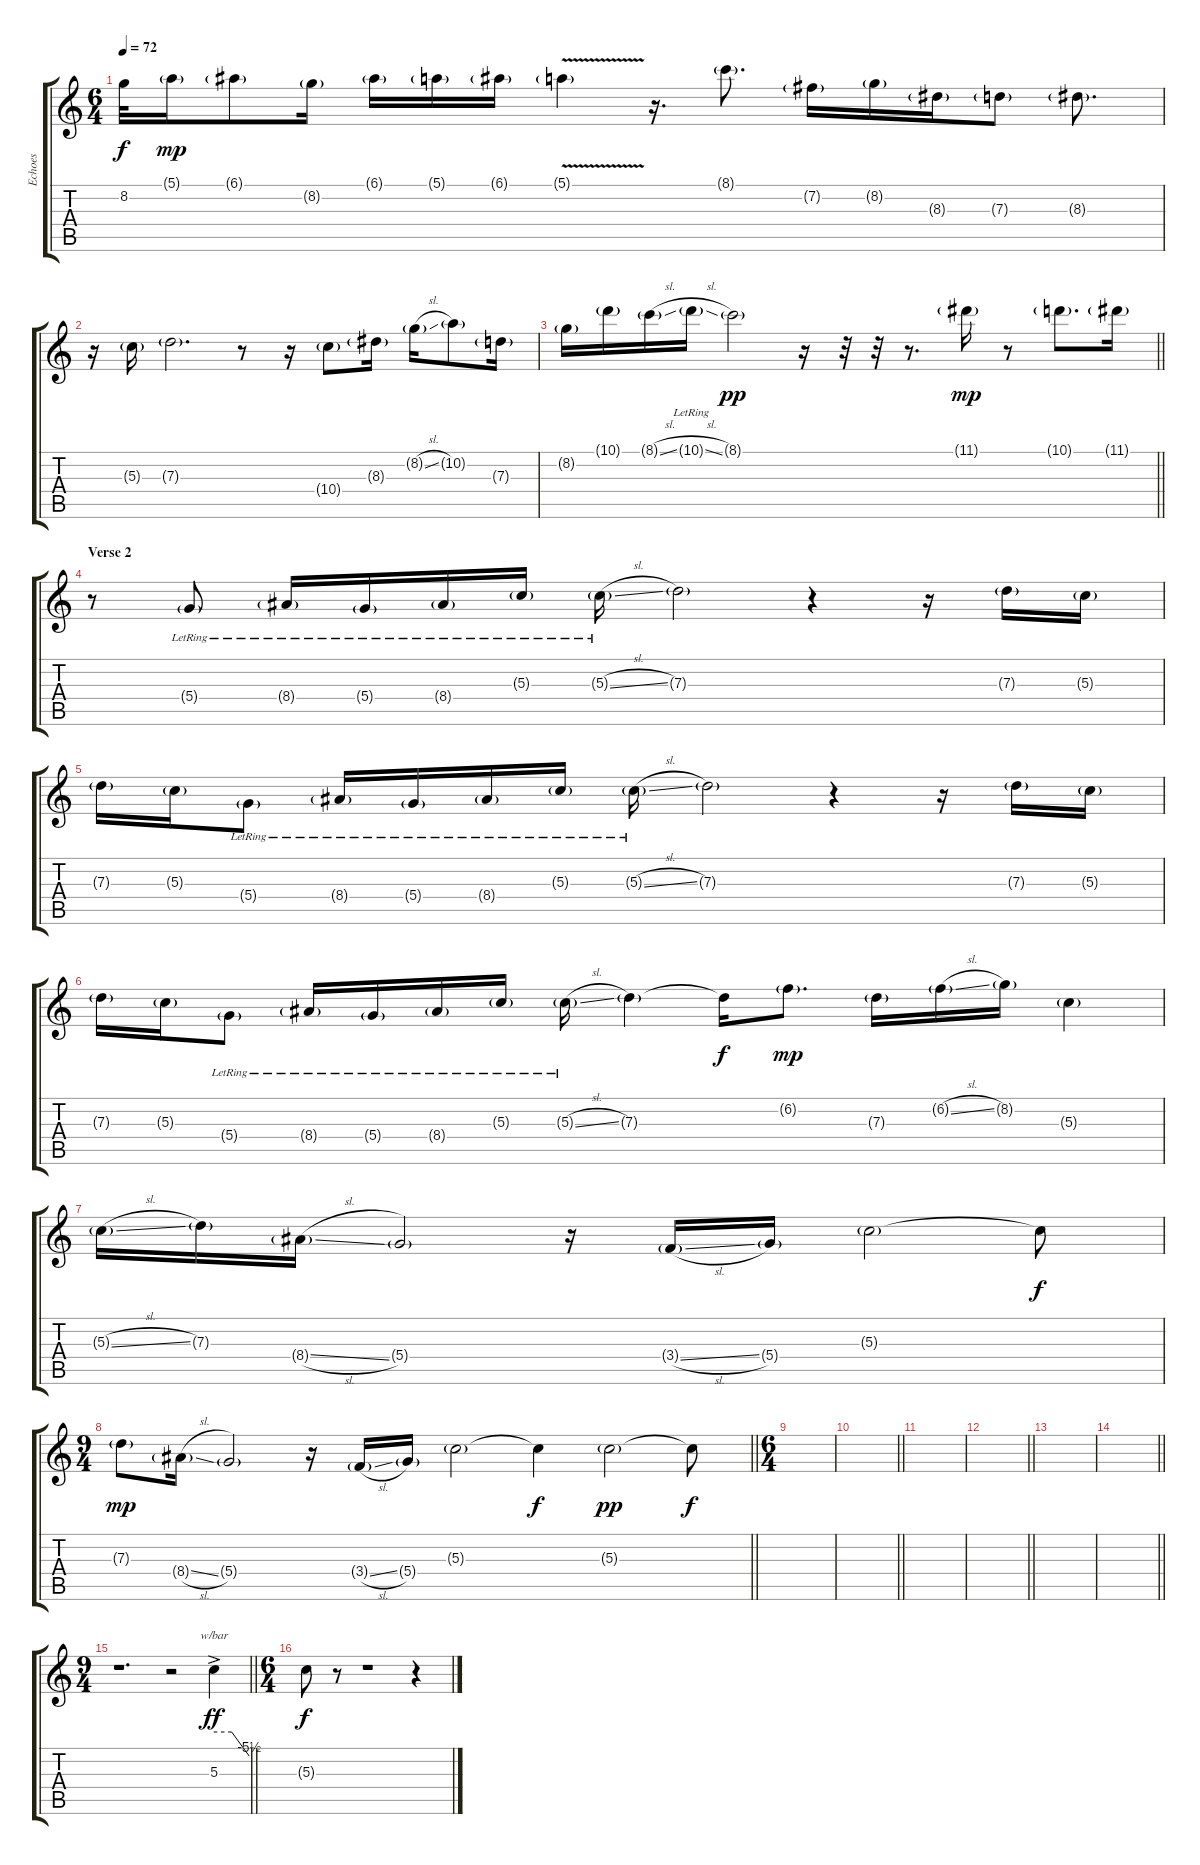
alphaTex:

\track ("Echoes" "Echoes") {instrument electricguitarjazz}
\staff {score tabs}
\tuning (E4 B3 G3 D3 A2 E2) {hide}
\ts (6 4)
\tempo 72
\clef g2
\ks c
8.2{t}.32{dy f} 5.1{g}.16{dy mp} 6.1{g}.8 8.2{g}.16 6.1{g}.16 5.1{g}.16 6.1{g}.16 5.1{v g}.4 r.16{d} 8.1{g}.8{d} 7.2{g}.16 8.2{g}.16 8.3{g}.16 7.3{g}.8 8.3{g}.8{d} |
r.16 5.3{g}.16 7.3{g}.2{d} r.8 r.16 10.4{g}.8 8.3{g}.16 8.2{sl g}.16 10.2{g}.8 7.3{g}.16 |
\barLineRight lightlight
8.2{g}.16 10.1{g}.16 8.1{sl g}.16 10.1{sl g lr}.16 8.1{g}.2{dy pp} r.16 r.32 r.32 r.8{d} 11.1{g}.16{dy mp} r.8 10.1{g}.8{d} 11.1{g}.16 |
\section ("" "Verse 2")
r.8 5.4{g lr}.8 8.4{g lr}.16 5.4{g lr}.16 8.4{g lr}.16 5.3{g lr}.16 5.3{sl g lr}.16 7.3{g}.2 r.4 r.16 7.3{g}.16 5.3{g}.16 |
7.3{g}.16 5.3{g}.16 5.4{g lr}.8 8.4{g lr}.16 5.4{g lr}.16 8.4{g lr}.16 5.3{g lr}.16 5.3{sl g lr}.16 7.3{g}.2 r.4 r.16 7.3{g}.16 5.3{g}.16 |
7.3{g}.16 5.3{g}.16 5.4{g lr}.8 8.4{g lr}.16 5.4{g lr}.16 8.4{g lr}.16 5.3{g lr}.16 5.3{sl g lr}.16 7.3{g}.4 7.3{t}.16{dy f} 6.2{g}.8{d dy mp} 7.3{g}.16 6.2{sl g}.16 8.2{g}.16 5.3{g}.4 |
5.3{sl g}.16 7.3{g}.16 8.4{sl g}.16 5.4{g}.2 r.16 3.4{sl g}.16 5.4{g}.16 5.3{g}.2 5.3{t}.8{dy f} |
\ts (9 4)
\barLineRight lightlight
7.3{g}.8{dy mp} 8.4{sl g}.16 5.4{g}.2 r.16 3.4{sl g}.16 5.4{g}.16 5.3{g}.2 5.3{t}.4{dy f} 5.3{g}.2{dy pp} 5.3{t}.8{dy f} |
\ts (6 4)
\section ("" "")
|
\barLineRight lightlight
|
|
\barLineRight lightlight
|
|
\barLineRight lightlight
|
\ts (9 4)
\barLineRight lightlight
r.1{d} r.2 5.3{ac}.4{tbe (custom default 0 0 30 0 60 -22) dy ff instrument overdrivenguitar} |
\ts (6 4)
\section ("" "")
5.3{t}.8{dy f} r.8 r.1{instrument electricguitarjazz} r.4
